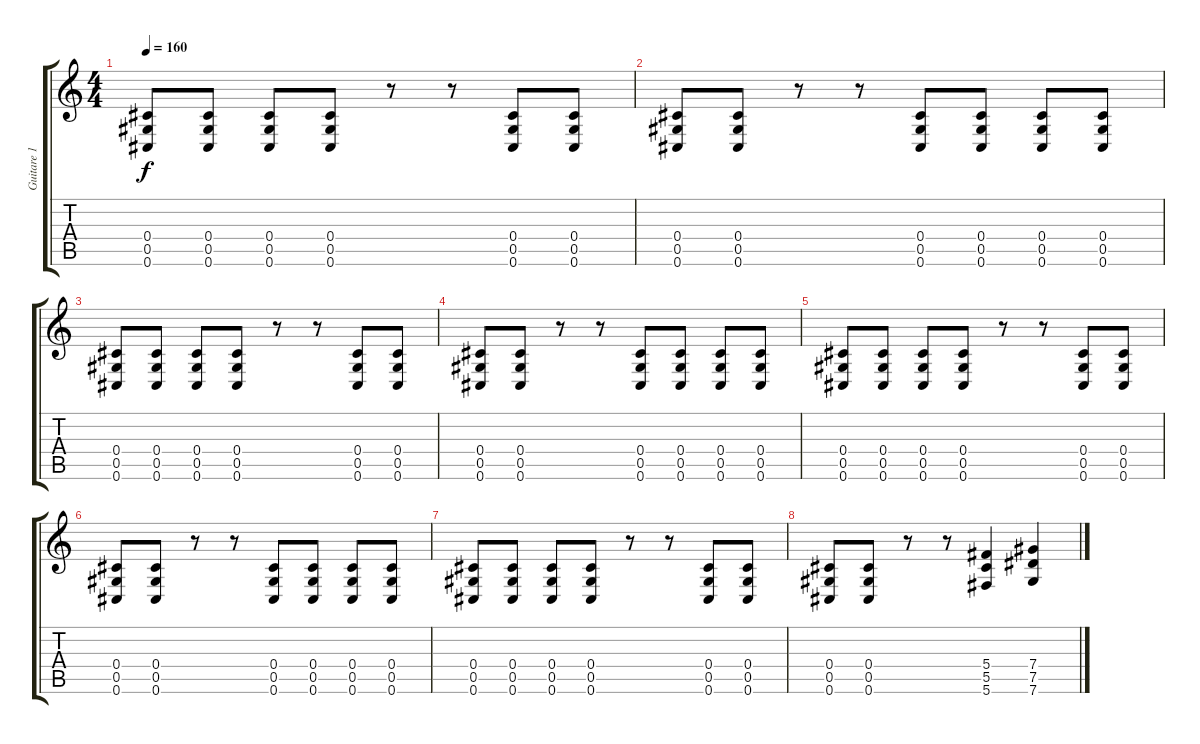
\track ("Guitare 1" "Guitare 1") {instrument distortionguitar}
\staff {score tabs}
\tuning (Eb4 Bb3 Gb3 Db3 Ab2 Db2) {hide}
\ts (4 4)
\tempo 160
\clef g2
\ks c
(0.4 0.5 0.6).8{dy f} (0.4 0.5 0.6).8 (0.4 0.5 0.6).8 (0.4 0.5 0.6).8 r.8 r.8 (0.4 0.5 0.6).8 (0.4 0.5 0.6).8 |
(0.4 0.5 0.6).8 (0.4 0.5 0.6).8 r.8 r.8 (0.4 0.5 0.6).8 (0.4 0.5 0.6).8 (0.4 0.5 0.6).8 (0.4 0.5 0.6).8 |
(0.4 0.5 0.6).8 (0.4 0.5 0.6).8 (0.4 0.5 0.6).8 (0.4 0.5 0.6).8 r.8 r.8 (0.4 0.5 0.6).8 (0.4 0.5 0.6).8 |
(0.4 0.5 0.6).8 (0.4 0.5 0.6).8 r.8 r.8 (0.4 0.5 0.6).8 (0.4 0.5 0.6).8 (0.4 0.5 0.6).8 (0.4 0.5 0.6).8 |
(0.4 0.5 0.6).8 (0.4 0.5 0.6).8 (0.4 0.5 0.6).8 (0.4 0.5 0.6).8 r.8 r.8 (0.4 0.5 0.6).8 (0.4 0.5 0.6).8 |
(0.4 0.5 0.6).8 (0.4 0.5 0.6).8 r.8 r.8 (0.4 0.5 0.6).8 (0.4 0.5 0.6).8 (0.4 0.5 0.6).8 (0.4 0.5 0.6).8 |
(0.4 0.5 0.6).8 (0.4 0.5 0.6).8 (0.4 0.5 0.6).8 (0.4 0.5 0.6).8 r.8 r.8 (0.4 0.5 0.6).8 (0.4 0.5 0.6).8 |
(0.4 0.5 0.6).8 (0.4 0.5 0.6).8 r.8 r.8 (5.4 5.5 5.6).4 (7.4 7.5 7.6).4
